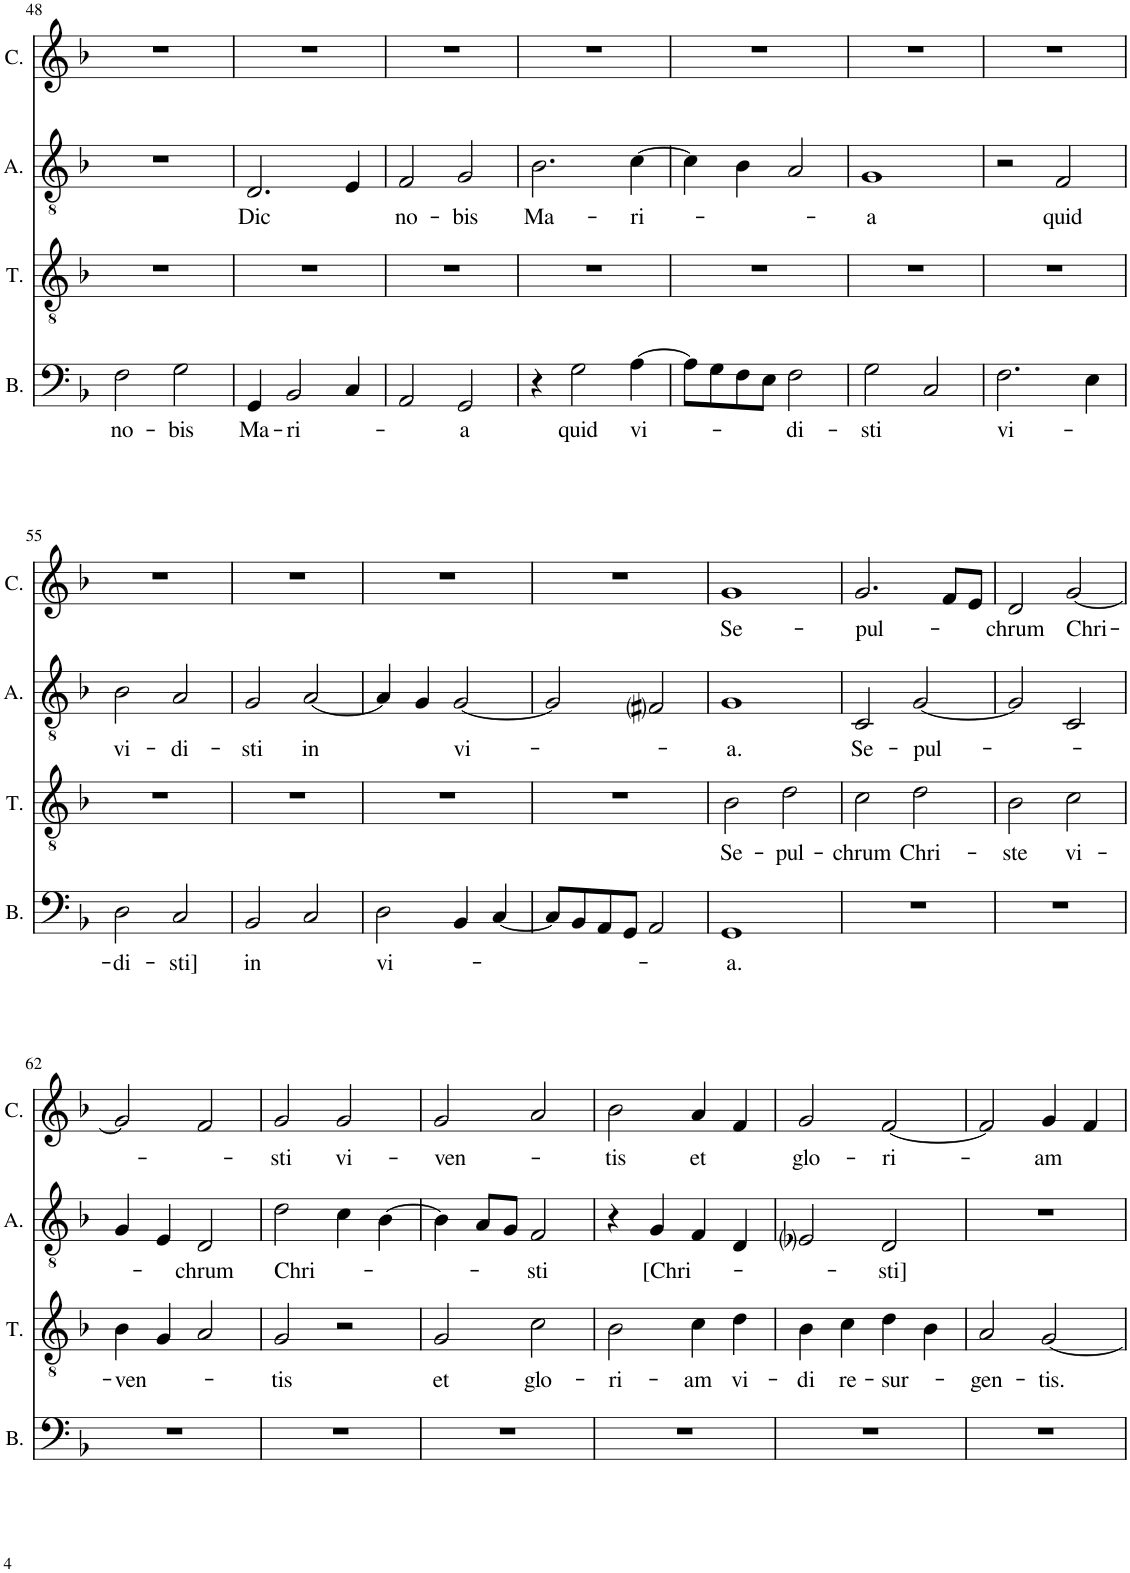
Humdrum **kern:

**kern	**text	**kern	**text	**kern	**text	**kern	**text
*part4	*part4	*part3	*part3	*part2	*part2	*part1	*part1
*staff4	*staff4	*staff3	*staff3	*staff2	*staff2	*staff1	*staff1
*I"Bassus	*	*I"Tenor	*	*I"Altus	*	*I"Cantus	*
*I'B.	*	*I'T.	*	*I'A.	*	*I'C.	*
!!LO:PB:g=z
*clefF4	*	*clefGv2	*	*clefGv2	*	*clefG2	*
*k[b-]	*	*k[b-]	*	*k[b-]	*	*k[b-]	*
*M2/2	*	*M2/2	*	*M2/2	*	*M2/2	*
*met(c|)	*	*met(c|)	*	*met(c|)	*	*met(c|)	*
=48	=48	=48	=48	=48	=48	=48	=48
!	!LO:LY:b	!	!	!	!	!	!
2F\	no-	1r	.	1r	.	1r	.
!	!LO:LY:b	!	!	!	!	!	!
2G\	-bis	.	.	.	.	.	.
=49	=49	=49	=49	=49	=49	=49	=49
!	!LO:LY:b	!	!	!	!LO:LY:b	!	!
4GG/	Ma-	1r	.	2.D/	Dic	1r	.
!	!LO:LY:b	!	!	!	!	!	!
2BB-/	-ri-	.	.	.	.	.	.
4C/	.	.	.	4E/	.	.	.
=50	=50	=50	=50	=50	=50	=50	=50
!	!	!	!	!	!LO:LY:b	!	!
2AA/	.	1r	.	2F/	no-	1r	.
!	!LO:LY:b	!	!	!	!LO:LY:b	!	!
2GG/	-a	.	.	2G/	-bis	.	.
=51	=51	=51	=51	=51	=51	=51	=51
!	!	!	!	!	!LO:LY:b	!	!
4r	.	1r	.	2.B-\	Ma-	1r	.
!	!LO:LY:b	!	!	!	!	!	!
2G\	quid	.	.	.	.	.	.
!	!LO:LY:b	!	!	!	!LO:LY:b	!	!
[4A\	vi-	.	.	[4c\	-ri-	.	.
=52	=52	=52	=52	=52	=52	=52	=52
8A\L]	.	1r	.	4c\]	.	1r	.
8G\	.	.	.	.	.	.	.
8F\	.	.	.	4B-\	.	.	.
8E\J	.	.	.	.	.	.	.
!	!LO:LY:b	!	!	!	!	!	!
2F\	-di-	.	.	2A/	.	.	.
=53	=53	=53	=53	=53	=53	=53	=53
!	!LO:LY:b	!	!	!	!LO:LY:b	!	!
2G\	-sti	1r	.	1G	-a	1r	.
2C/	.	.	.	.	.	.	.
=54	=54	=54	=54	=54	=54	=54	=54
!	!LO:LY:b	!	!	!	!	!	!
2.F\	vi-	1r	.	2r	.	1r	.
!	!	!	!	!	!LO:LY:b	!	!
.	.	.	.	2F/	quid	.	.
4E\	.	.	.	.	.	.	.
!!LO:LB:g=z
=55	=55	=55	=55	=55	=55	=55	=55
!	!LO:LY:b	!	!	!	!LO:LY:b	!	!
2D\	-di-	1r	.	2B-\	vi-	1r	.
!	!LO:LY:b	!	!	!	!LO:LY:b	!	!
2C/	-sti]	.	.	2A/	-di-	.	.
=56	=56	=56	=56	=56	=56	=56	=56
!	!LO:LY:b	!	!	!	!LO:LY:b	!	!
2BB-/	in	1r	.	2G/	-sti	1r	.
!	!	!	!	!	!LO:LY:b	!	!
2C/	.	.	.	[2A/	in	.	.
=57	=57	=57	=57	=57	=57	=57	=57
!	!LO:LY:b	!	!	!	!	!	!
2D\	vi-	1r	.	4A/]	.	1r	.
.	.	.	.	4G/	.	.	.
!	!	!	!	!	!LO:LY:b	!	!
4BB-/	.	.	.	[2G/	vi-	.	.
[4C/	.	.	.	.	.	.	.
=58	=58	=58	=58	=58	=58	=58	=58
8C/L]	.	1r	.	2G/]	.	1r	.
8BB-/	.	.	.	.	.	.	.
8AA/	.	.	.	.	.	.	.
8GG/J	.	.	.	.	.	.	.
2AA/	.	.	.	2F#i/	.	.	.
=59	=59	=59	=59	=59	=59	=59	=59
!	!LO:LY:b	!	!LO:LY:b	!	!LO:LY:b	!	!LO:LY:b
1GG	-a.	2B-\	Se-	1G	-a.	1g	Se-
!	!	!	!LO:LY:b	!	!	!	!
.	.	2d\	-pul-	.	.	.	.
=60	=60	=60	=60	=60	=60	=60	=60
!	!	!	!LO:LY:b	!	!LO:LY:b	!	!LO:LY:b
1r	.	2c\	-chrum	2C/	Se-	2.g/	-pul-
!	!	!	!LO:LY:b	!	!LO:LY:b	!	!
.	.	2d\	Chri-	[2G/	-pul-	.	.
.	.	.	.	.	.	8f/L	.
.	.	.	.	.	.	8e/J	.
=61	=61	=61	=61	=61	=61	=61	=61
!	!	!	!LO:LY:b	!	!	!	!LO:LY:b
1r	.	2B-\	-ste	2G/]	.	2d/	-chrum
!	!	!	!LO:LY:b	!	!	!	!LO:LY:b
.	.	2c\	vi-	2C/	.	[2g/	Chri-
!!LO:LB:g=z
=62	=62	=62	=62	=62	=62	=62	=62
!	!	!	!LO:LY:b	!	!	!	!
1r	.	4B-\	-ven-	4G/	.	2g/]	.
.	.	4G/	.	4E/	.	.	.
!	!	!	!	!	!LO:LY:b	!	!
.	.	2A/	.	2D/	-chrum	2f/	.
=63	=63	=63	=63	=63	=63	=63	=63
!	!	!	!LO:LY:b	!	!LO:LY:b	!	!LO:LY:b
1r	.	2G/	-tis	2d\	Chri-	2g/	-sti
!	!	!	!	!	!	!	!LO:LY:b
.	.	2r	.	4c\	.	2g/	vi-
.	.	.	.	[4B-\	.	.	.
=64	=64	=64	=64	=64	=64	=64	=64
!	!	!	!LO:LY:b	!	!	!	!LO:LY:b
1r	.	2G/	et	4B-\]	.	2g/	-ven-
.	.	.	.	8A/L	.	.	.
.	.	.	.	8G/J	.	.	.
!	!	!	!LO:LY:b	!	!LO:LY:b	!	!
.	.	2c\	glo-	2F/	-sti	2a/	.
=65	=65	=65	=65	=65	=65	=65	=65
!	!	!	!LO:LY:b	!	!	!	!LO:LY:b
1r	.	2B-\	-ri-	4r	.	2b-\	-tis
!	!	!	!	!	!LO:LY:b	!	!
.	.	.	.	4G/	[Chri-	.	.
!	!	!	!LO:LY:b	!	!	!	!LO:LY:b
.	.	4c\	-am	4F/	.	4a/	et
!	!	!	!LO:LY:b	!	!	!	!
.	.	4d\	vi-	4D/	.	4f/	.
=66	=66	=66	=66	=66	=66	=66	=66
!	!	!	!LO:LY:b	!	!	!	!LO:LY:b
1r	.	4B-\	-di	2E-i/	.	2g/	glo-
!	!	!	!LO:LY:b	!	!	!	!
.	.	4c\	re-	.	.	.	.
!	!	!	!LO:LY:b	!	!LO:LY:b	!	!LO:LY:b
.	.	4d\	-sur-	2D/	-sti]	[2f/	-ri-
.	.	4B-\	.	.	.	.	.
=67	=67	=67	=67	=67	=67	=67	=67
!	!	!	!LO:LY:b	!	!	!	!
1r	.	2A/	-gen-	1r	.	2f/]	.
!	!	!	!LO:LY:b	!	!	!	!LO:LY:b
.	.	[2G/	-tis.	.	.	4g/	-am
.	.	.	.	.	.	4f/	.
=	=	=	=	=	=	=	=
*-	*-	*-	*-	*-	*-	*-	*-
